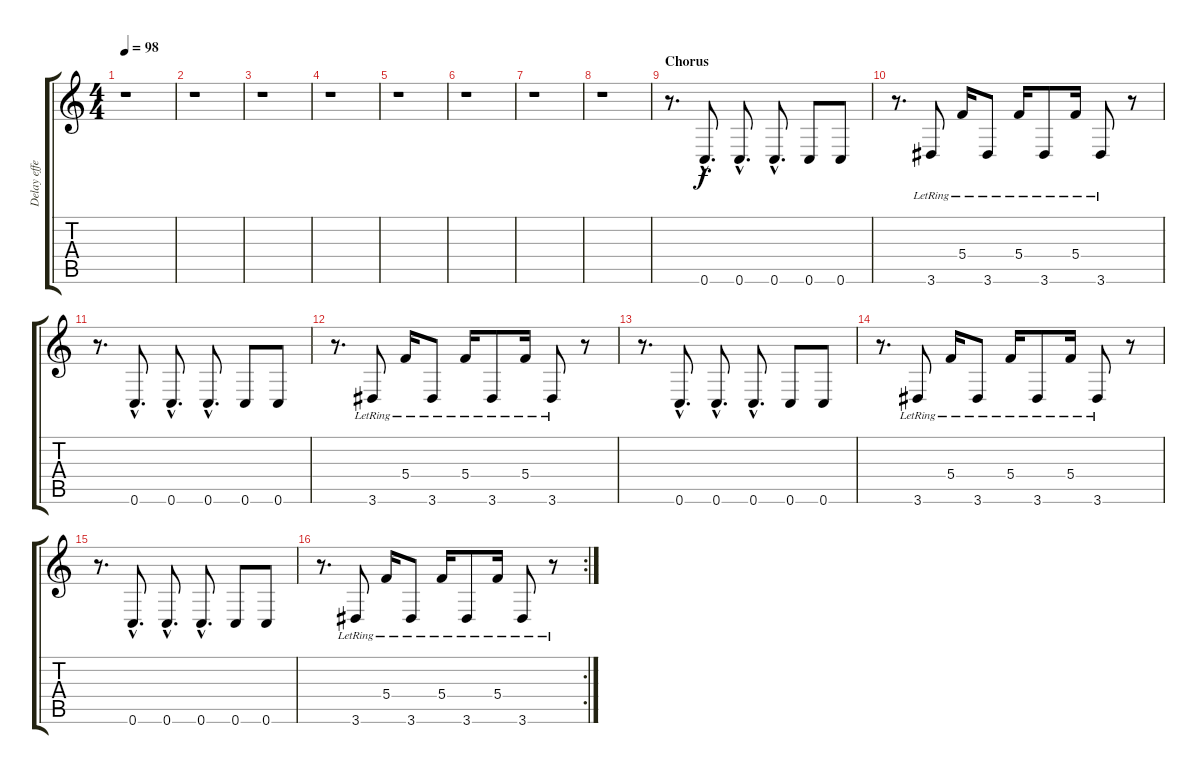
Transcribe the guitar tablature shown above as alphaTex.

\track ("Delay effect" "Delay effe") {instrument electricguitarclean}
\staff {score tabs}
\tuning (D4 A3 F3 C3 G2 C2) {hide}
\ts (4 4)
\tempo 98
\clef g2
\ks c
r.1{dy f} |
r.1 |
r.1 |
r.1 |
r.1 |
r.1 |
r.1 |
r.1 |
\section ("" "Chorus")
r.8{d} 0.6{hac}.8{d} 0.6{hac}.8{d} 0.6{hac}.8{d} 0.6.8 0.6.8 |
r.8{d} 3.6{lr}.8 5.4{lr}.16 3.6{lr}.8 5.4{lr}.16 3.6{lr}.8 5.4{lr}.16 3.6{lr}.8 r.8 |
r.8{d} 0.6{hac}.8{d} 0.6{hac}.8{d} 0.6{hac}.8{d} 0.6.8 0.6.8 |
r.8{d} 3.6{lr}.8 5.4{lr}.16 3.6{lr}.8 5.4{lr}.16 3.6{lr}.8 5.4{lr}.16 3.6{lr}.8 r.8 |
r.8{d} 0.6{hac}.8{d} 0.6{hac}.8{d} 0.6{hac}.8{d} 0.6.8 0.6.8 |
r.8{d} 3.6{lr}.8 5.4{lr}.16 3.6{lr}.8 5.4{lr}.16 3.6{lr}.8 5.4{lr}.16 3.6{lr}.8 r.8 |
r.8{d} 0.6{hac}.8{d} 0.6{hac}.8{d} 0.6{hac}.8{d} 0.6.8 0.6.8 |
\rc 2
r.8{d} 3.6{lr}.8 5.4{lr}.16 3.6{lr}.8 5.4{lr}.16 3.6{lr}.8 5.4{lr}.16 3.6{lr}.8 r.8
